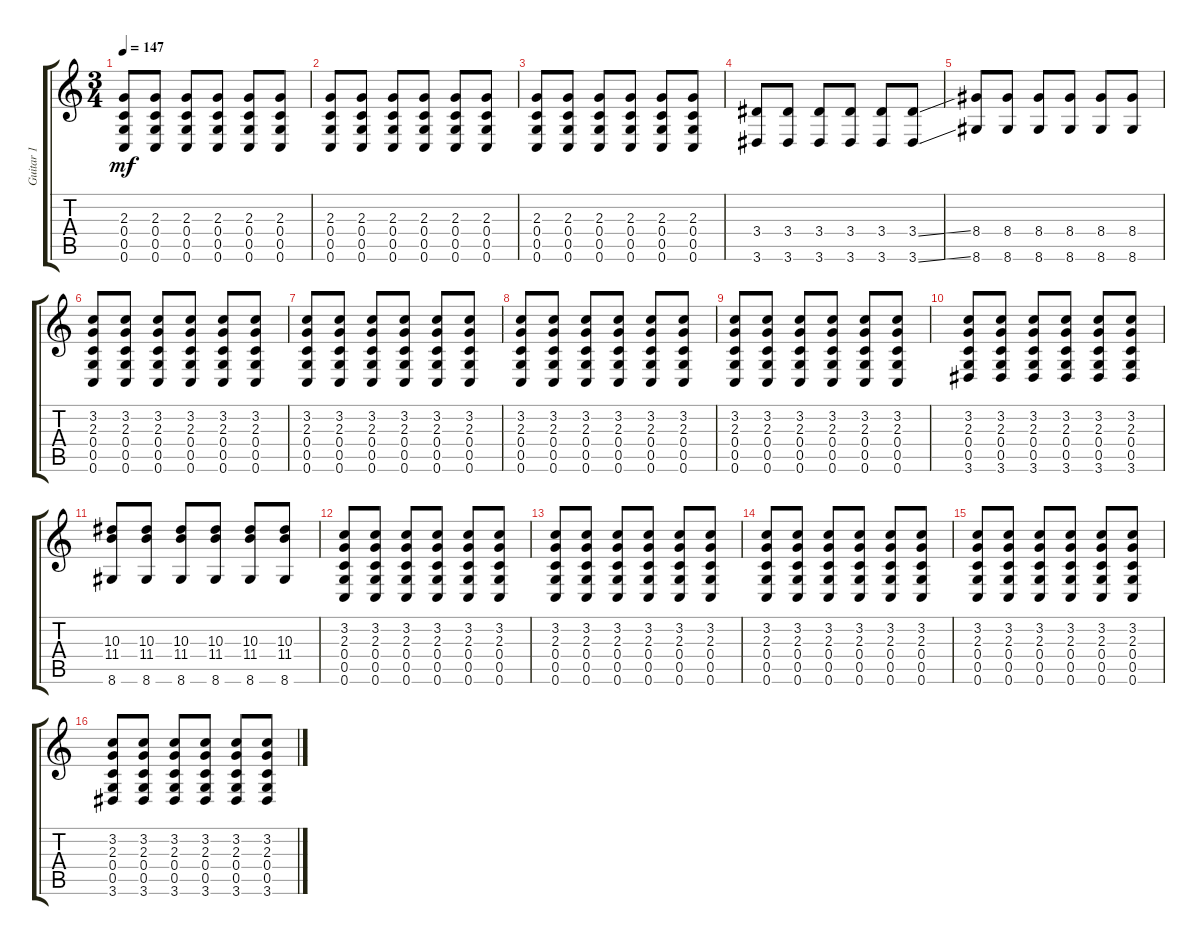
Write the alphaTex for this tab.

\track ("Guitar 1" "Guitar 1") {instrument distortionguitar}
\staff {score tabs}
\tuning (D4 A3 F3 C3 G2 C2) {hide}
\ts (3 4)
\tempo 147
\clef g2
\ks c
(2.3 0.4 0.5 0.6).8{dy mf} (2.3 0.4 0.5 0.6).8 (2.3 0.4 0.5 0.6).8 (2.3 0.4 0.5 0.6).8 (2.3 0.4 0.5 0.6).8 (2.3 0.4 0.5 0.6).8 |
(2.3 0.4 0.5 0.6).8 (2.3 0.4 0.5 0.6).8 (2.3 0.4 0.5 0.6).8 (2.3 0.4 0.5 0.6).8 (2.3 0.4 0.5 0.6).8 (2.3 0.4 0.5 0.6).8 |
(2.3 0.4 0.5 0.6).8 (2.3 0.4 0.5 0.6).8 (2.3 0.4 0.5 0.6).8 (2.3 0.4 0.5 0.6).8 (2.3 0.4 0.5 0.6).8 (2.3 0.4 0.5 0.6).8 |
(3.4 3.6).8 (3.4 3.6).8 (3.4 3.6).8 (3.4 3.6).8 (3.4 3.6).8 (3.4{ss} 3.6{ss}).8 |
(8.4 8.6).8 (8.4 8.6).8 (8.4 8.6).8 (8.4 8.6).8 (8.4 8.6).8 (8.4 8.6).8 |
(3.2 2.3 0.4 0.5 0.6).8 (3.2 2.3 0.4 0.5 0.6).8 (3.2 2.3 0.4 0.5 0.6).8 (3.2 2.3 0.4 0.5 0.6).8 (3.2 2.3 0.4 0.5 0.6).8 (3.2 2.3 0.4 0.5 0.6).8 |
(3.2 2.3 0.4 0.5 0.6).8 (3.2 2.3 0.4 0.5 0.6).8 (3.2 2.3 0.4 0.5 0.6).8 (3.2 2.3 0.4 0.5 0.6).8 (3.2 2.3 0.4 0.5 0.6).8 (3.2 2.3 0.4 0.5 0.6).8 |
(3.2 2.3 0.4 0.5 0.6).8 (3.2 2.3 0.4 0.5 0.6).8 (3.2 2.3 0.4 0.5 0.6).8 (3.2 2.3 0.4 0.5 0.6).8 (3.2 2.3 0.4 0.5 0.6).8 (3.2 2.3 0.4 0.5 0.6).8 |
(3.2 2.3 0.4 0.5 0.6).8 (3.2 2.3 0.4 0.5 0.6).8 (3.2 2.3 0.4 0.5 0.6).8 (3.2 2.3 0.4 0.5 0.6).8 (3.2 2.3 0.4 0.5 0.6).8 (3.2 2.3 0.4 0.5 0.6).8 |
(3.2 2.3 0.4 0.5 3.6).8 (3.2 2.3 0.4 0.5 3.6).8 (3.2 2.3 0.4 0.5 3.6).8 (3.2 2.3 0.4 0.5 3.6).8 (3.2 2.3 0.4 0.5 3.6).8 (3.2 2.3 0.4 0.5 3.6).8 |
(10.3 11.4 8.6).8 (10.3 11.4 8.6).8 (10.3 11.4 8.6).8 (10.3 11.4 8.6).8 (10.3 11.4 8.6).8 (10.3 11.4 8.6).8 |
(3.2 2.3 0.4 0.5 0.6).8 (3.2 2.3 0.4 0.5 0.6).8 (3.2 2.3 0.4 0.5 0.6).8 (3.2 2.3 0.4 0.5 0.6).8 (3.2 2.3 0.4 0.5 0.6).8 (3.2 2.3 0.4 0.5 0.6).8 |
(3.2 2.3 0.4 0.5 0.6).8 (3.2 2.3 0.4 0.5 0.6).8 (3.2 2.3 0.4 0.5 0.6).8 (3.2 2.3 0.4 0.5 0.6).8 (3.2 2.3 0.4 0.5 0.6).8 (3.2 2.3 0.4 0.5 0.6).8 |
(3.2 2.3 0.4 0.5 0.6).8 (3.2 2.3 0.4 0.5 0.6).8 (3.2 2.3 0.4 0.5 0.6).8 (3.2 2.3 0.4 0.5 0.6).8 (3.2 2.3 0.4 0.5 0.6).8 (3.2 2.3 0.4 0.5 0.6).8 |
(3.2 2.3 0.4 0.5 0.6).8 (3.2 2.3 0.4 0.5 0.6).8 (3.2 2.3 0.4 0.5 0.6).8 (3.2 2.3 0.4 0.5 0.6).8 (3.2 2.3 0.4 0.5 0.6).8 (3.2 2.3 0.4 0.5 0.6).8 |
(3.2 2.3 0.4 0.5 3.6).8 (3.2 2.3 0.4 0.5 3.6).8 (3.2 2.3 0.4 0.5 3.6).8 (3.2 2.3 0.4 0.5 3.6).8 (3.2 2.3 0.4 0.5 3.6).8 (3.2 2.3 0.4 0.5 3.6).8
